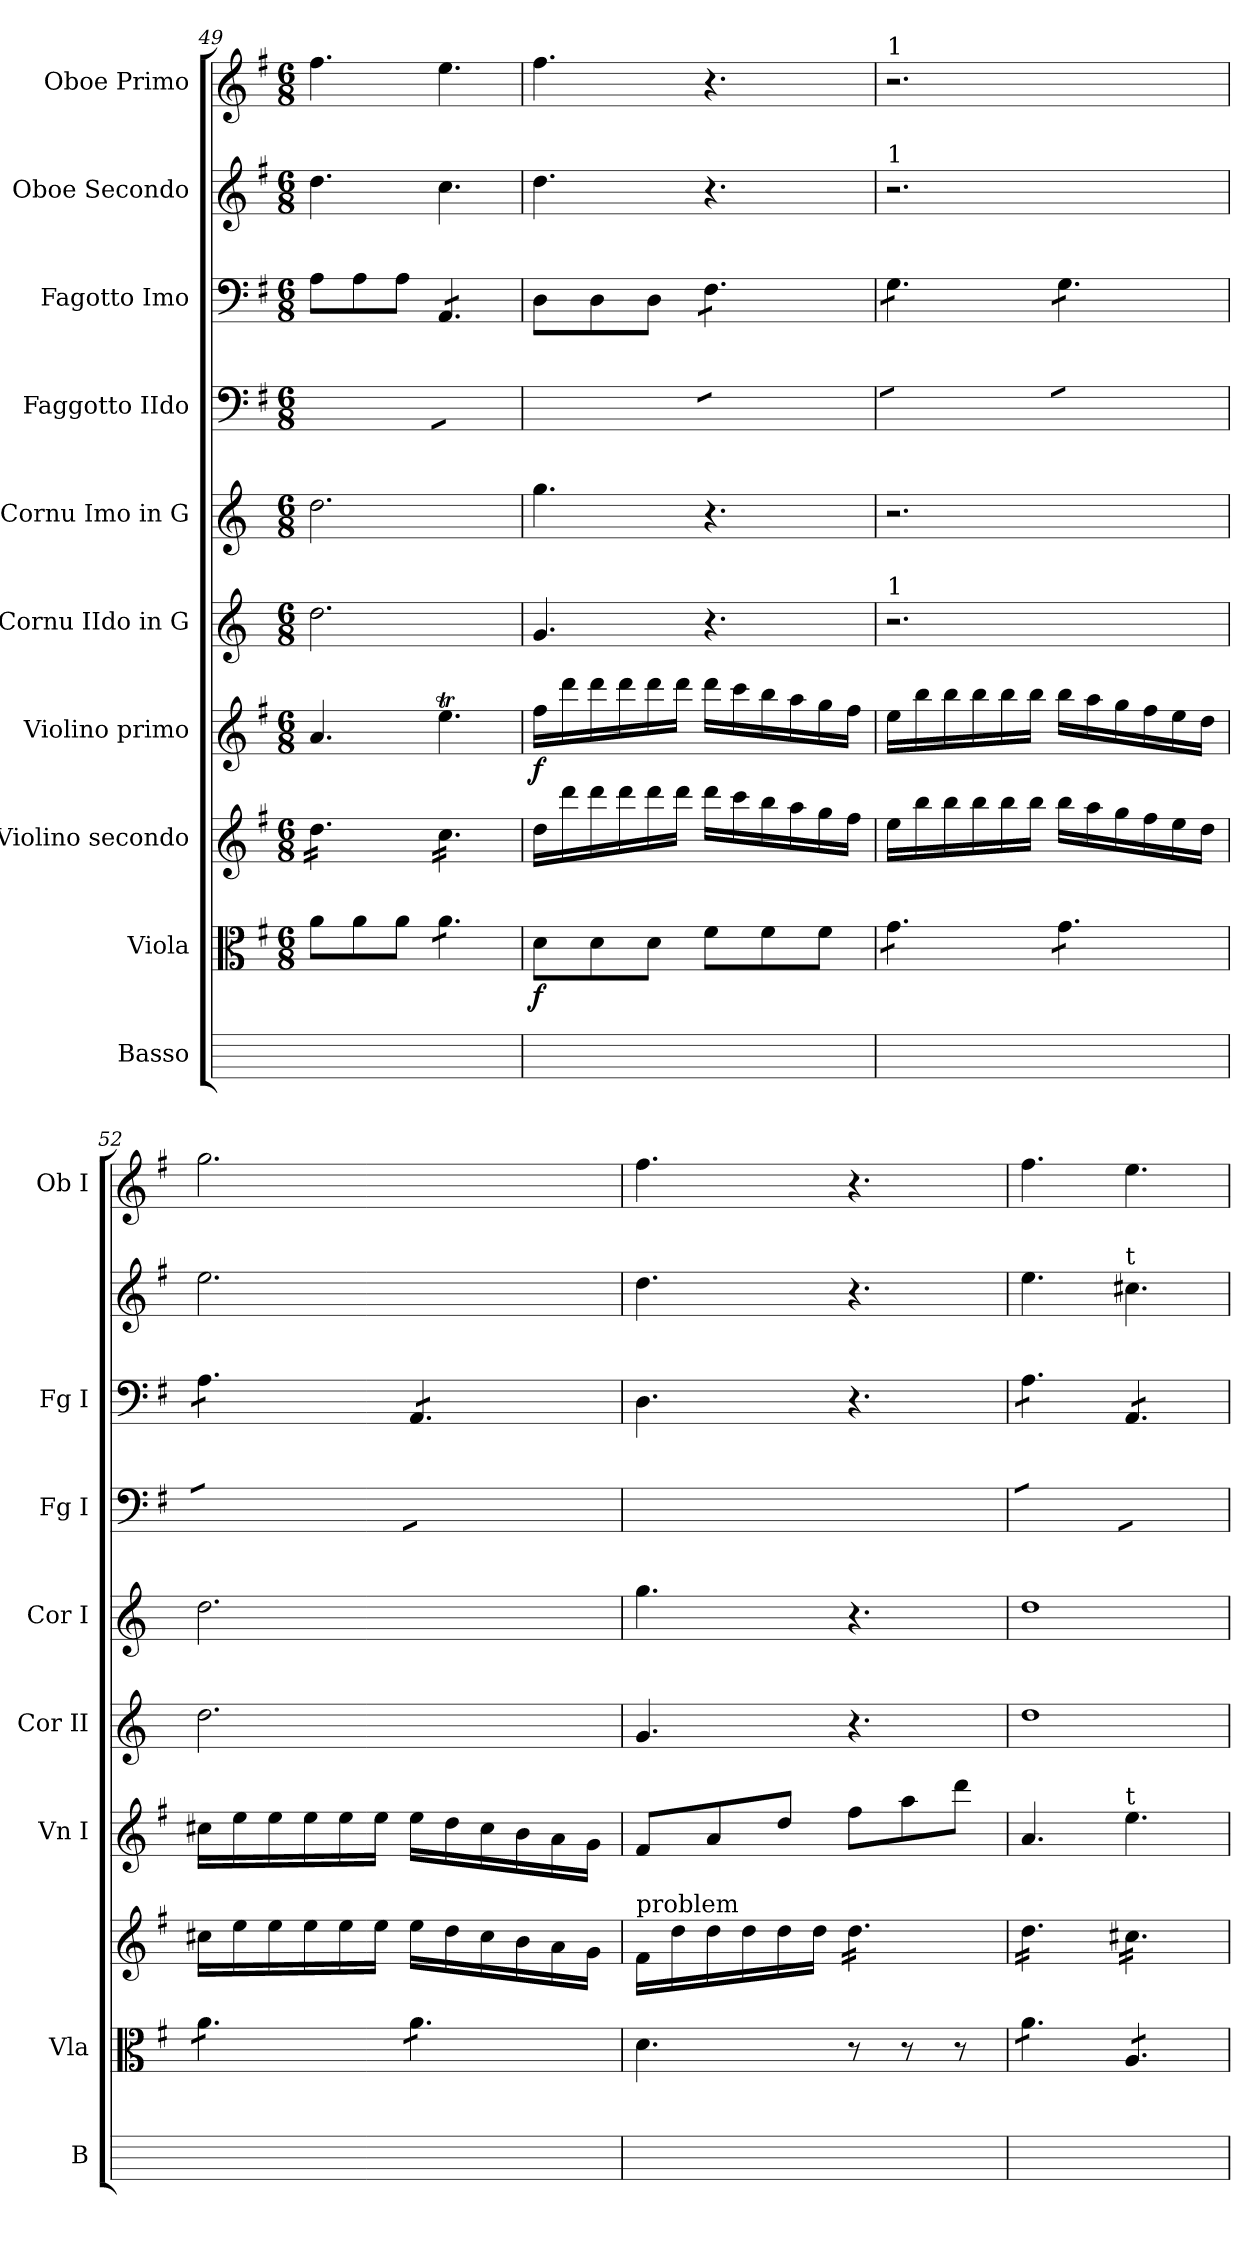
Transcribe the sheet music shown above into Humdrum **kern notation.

**kern	**kern	**dynam	**kern	**kern	**dynam	**kern	**kern	**kern	**kern	**kern	**kern
*part10	*part9	*part9	*part8	*part7	*part7	*part6	*part5	*part4	*part3	*part2	*part1
*staff10	*staff9	*staff9	*staff8	*staff7	*staff7	*staff6	*staff5	*staff4	*staff3	*staff2	*staff1
*I"Basso	*I"Viola	*	*I"Violino secondo	*I"Violino primo	*	*I"Cornu IIdo in G	*I"Cornu Imo in G	*I"Faggotto IIdo	*I"Fagotto Imo	*I"Oboe Secondo	*I"Oboe Primo
*I'B	*I'Vla	*	*	*I'Vn I	*	*I'Cor II	*I'Cor I	*I'Fg I	*I'Fg I	*	*I'Ob I
*	*clefC3	*	*clefG2	*clefG2	*	*clefG2	*clefG2	*clefF4	*clefF4	*clefG2	*clefG2
*	*	*	*	*	*	*ITrd3c5	*ITrd3c5	*	*	*	*
*	*k[f#]	*	*k[f#]	*k[f#]	*	*k[f#]	*k[f#]	*k[f#]	*k[f#]	*k[f#]	*k[f#]
*	*G:	*	*G:	*G:	*	*	*	*G:	*G:	*G:	*G:
*	*M6/8	*	*M6/8	*M6/8	*	*M6/8	*M6/8	*M6/8	*M6/8	*M6/8	*M6/8
=49	=49	=49	=49	=49	=49	=49	=49	=49	=49	=49	=49
*	*	*	*tremolo	*	*	*	*	*	*	*	*
2.ryy	8a\L	.	16dd\LL	4.a/	.	2.a\	2.a\	8A\Lyy	8A\L	4.dd\	4.ff#\
.	.	.	16dd\	.	.	.	.	.	.	.	.
.	8a\	.	16dd\	.	.	.	.	8A\yy	8A\	.	.
.	.	.	16dd\	.	.	.	.	.	.	.	.
.	8a\J	.	16dd\	.	.	.	.	8A\Jyy	8A\J	.	.
.	.	.	16dd\JJ	.	.	.	.	.	.	.	.
*	*tremolo	*	*	*	*	*	*	*	*	*	*
*	*	*	*	*	*	*	*	*tremolo	*	*	*
*	*	*	*	*	*	*	*	*	*tremolo	*	*
.	8a\L	.	16cc\LL	4.eeT\	.	.	.	8AA/yyL	8AA/L	4.cc\	4.ee\
.	.	.	16cc\	.	.	.	.	.	.	.	.
.	8a\	.	16cc\	.	.	.	.	8AA/yy	8AA/	.	.
.	.	.	16cc\	.	.	.	.	.	.	.	.
.	8a\J	.	16cc\	.	.	.	.	8AA/yyJ	8AA/J	.	.
*	*	*	*	*	*	*	*	*	*Xtremolo	*	*
*	*	*	*	*	*	*	*	*Xtremolo	*	*	*
*	*Xtremolo	*	*	*	*	*	*	*	*	*	*
.	.	.	16cc\JJ	.	.	.	.	.	.	.	.
*	*	*	*Xtremolo	*	*	*	*	*	*	*	*
=50	=50	=50	=50	=50	=50	=50	=50	=50	=50	=50	=50
2.ryy	8d\L	f	16dd\LL	16ff#\LL	f	4.d/	4.dd\	8D\Lyy	8D\L	4.dd\	4.ff#\
.	.	.	16ddd\	16ddd\	.	.	.	.	.	.	.
.	8d\	.	16ddd\	16ddd\	.	.	.	8D\yy	8D\	.	.
.	.	.	16ddd\	16ddd\	.	.	.	.	.	.	.
.	8d\J	.	16ddd\	16ddd\	.	.	.	8D\Jyy	8D\J	.	.
.	.	.	16ddd\JJ	16ddd\JJ	.	.	.	.	.	.	.
*	*	*	*	*	*	*	*	*tremolo	*	*	*
*	*	*	*	*	*	*	*	*	*tremolo	*	*
.	8f#\L	.	16ddd\LL	16ddd\LL	.	4.r	4.r	8F#\yyL	8F#\L	4.r	4.r
.	.	.	16ccc\	16ccc\	.	.	.	.	.	.	.
.	8f#\	.	16bb\	16bb\	.	.	.	8F#\yy	8F#\	.	.
.	.	.	16aa\	16aa\	.	.	.	.	.	.	.
.	8f#\J	.	16gg\	16gg\	.	.	.	8F#\yyJ	8F#\J	.	.
.	.	.	16ff#\JJ	16ff#\JJ	.	.	.	.	.	.	.
=51	=51	=51	=51	=51	=51	=51	=51	=51	=51	=51	=51
!	!	!	!	!	!	!	!	!	!	!	!LO:TX:a:t=1
!	!	!	!	!	!	!	!	!	!	!LO:TX:a:t=1	!
!	!	!	!	!	!	!LO:TX:a:t=1	!	!	!	!	!
*	*tremolo	*	*	*	*	*	*	*	*	*	*
2.ryy	8g\L	.	16ee\LL	16ee\LL	.	2.r	2.r	8G\yyL	8G\L	2.r	2.r
.	.	.	16bb\	16bb\	.	.	.	.	.	.	.
.	8g\	.	16bb\	16bb\	.	.	.	8G\yy	8G\	.	.
.	.	.	16bb\	16bb\	.	.	.	.	.	.	.
.	8g\J	.	16bb\	16bb\	.	.	.	8G\yyJ	8G\J	.	.
.	.	.	16bb\JJ	16bb\JJ	.	.	.	.	.	.	.
.	8g\L	.	16bb\LL	16bb\LL	.	.	.	8G\yyL	8G\L	.	.
.	.	.	16aa\	16aa\	.	.	.	.	.	.	.
.	8g\	.	16gg\	16gg\	.	.	.	8G\yy	8G\	.	.
.	.	.	16ff#\	16ff#\	.	.	.	.	.	.	.
.	8g\J	.	16ee\	16ee\	.	.	.	8G\yyJ	8G\J	.	.
.	.	.	16dd\JJ	16dd\JJ	.	.	.	.	.	.	.
=52	=52	=52	=52	=52	=52	=52	=52	=52	=52	=52	=52
2.ryy	8a\L	.	16cc#X\LL	16cc#X\LL	.	2.a\	2.a\	8A\yyL	8A\L	2.ee\	2.gg\
.	.	.	16ee\	16ee\	.	.	.	.	.	.	.
.	8a\	.	16ee\	16ee\	.	.	.	8A\yy	8A\	.	.
.	.	.	16ee\	16ee\	.	.	.	.	.	.	.
.	8a\J	.	16ee\	16ee\	.	.	.	8A\yyJ	8A\J	.	.
.	.	.	16ee\JJ	16ee\JJ	.	.	.	.	.	.	.
.	8a\L	.	16ee\LL	16ee\LL	.	.	.	8AA/yyL	8AA/L	.	.
.	.	.	16dd\	16dd\	.	.	.	.	.	.	.
.	8a\	.	16cc#\	16cc#\	.	.	.	8AA/yy	8AA/	.	.
.	.	.	16b\	16b\	.	.	.	.	.	.	.
.	8a\J	.	16a\	16a\	.	.	.	8AA/yyJ	8AA/J	.	.
*	*	*	*	*	*	*	*	*	*Xtremolo	*	*
*	*	*	*	*	*	*	*	*Xtremolo	*	*	*
*	*Xtremolo	*	*	*	*	*	*	*	*	*	*
.	.	.	16g\JJ	16g\JJ	.	.	.	.	.	.	.
=53	=53	=53	=53	=53	=53	=53	=53	=53	=53	=53	=53
!	!	!	!LO:TX:a:t=problem	!	!	!	!	!	!	!	!
2.ryy	4.d\	.	16f#/LL	8f#/L	.	4.d/	4.dd\	4.D\yy	4.D\	4.dd\	4.ff#\
.	.	.	16dd\	.	.	.	.	.	.	.	.
.	.	.	16dd\	8a/	.	.	.	.	.	.	.
.	.	.	16dd\	.	.	.	.	.	.	.	.
.	.	.	16dd\	8dd/J	.	.	.	.	.	.	.
.	.	.	16dd\JJ	.	.	.	.	.	.	.	.
*	*	*	*tremolo	*	*	*	*	*	*	*	*
.	8r	.	16dd\LL	8ff#\L	.	4.r	4.r	4.ryy	4.r	4.r	4.r
.	.	.	16dd\	.	.	.	.	.	.	.	.
.	8r	.	16dd\	8aa\	.	.	.	.	.	.	.
.	.	.	16dd\	.	.	.	.	.	.	.	.
.	8r	.	16dd\	8ddd\J	.	.	.	.	.	.	.
.	.	.	16dd\JJ	.	.	.	.	.	.	.	.
=54	=54	=54	=54	=54	=54	=54	=54	=54	=54	=54	=54
!	!	!	!	!	!	!LO:N:vis=1	!LO:N:vis=1	!	!	!	!
*	*tremolo	*	*	*	*	*	*	*	*	*	*
*	*	*	*	*	*	*	*	*tremolo	*	*	*
*	*	*	*	*	*	*	*	*	*tremolo	*	*
2.ryy	8a\L	.	16dd\LL	4.a/	.	2.a\	2.a\	8A\yyL	8A\L	4.ee\	4.ff#\
.	.	.	16dd\	.	.	.	.	.	.	.	.
.	8a\	.	16dd\	.	.	.	.	8A\yy	8A\	.	.
.	.	.	16dd\	.	.	.	.	.	.	.	.
.	8a\J	.	16dd\	.	.	.	.	8A\yyJ	8A\J	.	.
.	.	.	16dd\JJ	.	.	.	.	.	.	.	.
!	!	!	!	!	!	!	!	!	!	!LO:TX:a:t=t	!
!	!	!	!	!LO:TX:a:t=t	!	!	!	!	!	!	!
.	8A/L	.	16cc#X\LL	4.ee\	.	.	.	8AA/yyL	8AA/L	4.cc#X\	4.ee\
.	.	.	16cc#X\	.	.	.	.	.	.	.	.
.	8A/	.	16cc#X\	.	.	.	.	8AA/yy	8AA/	.	.
.	.	.	16cc#X\	.	.	.	.	.	.	.	.
.	8A/J	.	16cc#X\	.	.	.	.	8AA/yyJ	8AA/J	.	.
*	*	*	*	*	*	*	*	*	*Xtremolo	*	*
*	*	*	*	*	*	*	*	*Xtremolo	*	*	*
*	*Xtremolo	*	*	*	*	*	*	*	*	*	*
.	.	.	16cc#X\JJ	.	.	.	.	.	.	.	.
*	*	*	*Xtremolo	*	*	*	*	*	*	*	*
=	=	=	=	=	=	=	=	=	=	=	=
*-	*-	*-	*-	*-	*-	*-	*-	*-	*-	*-	*-
